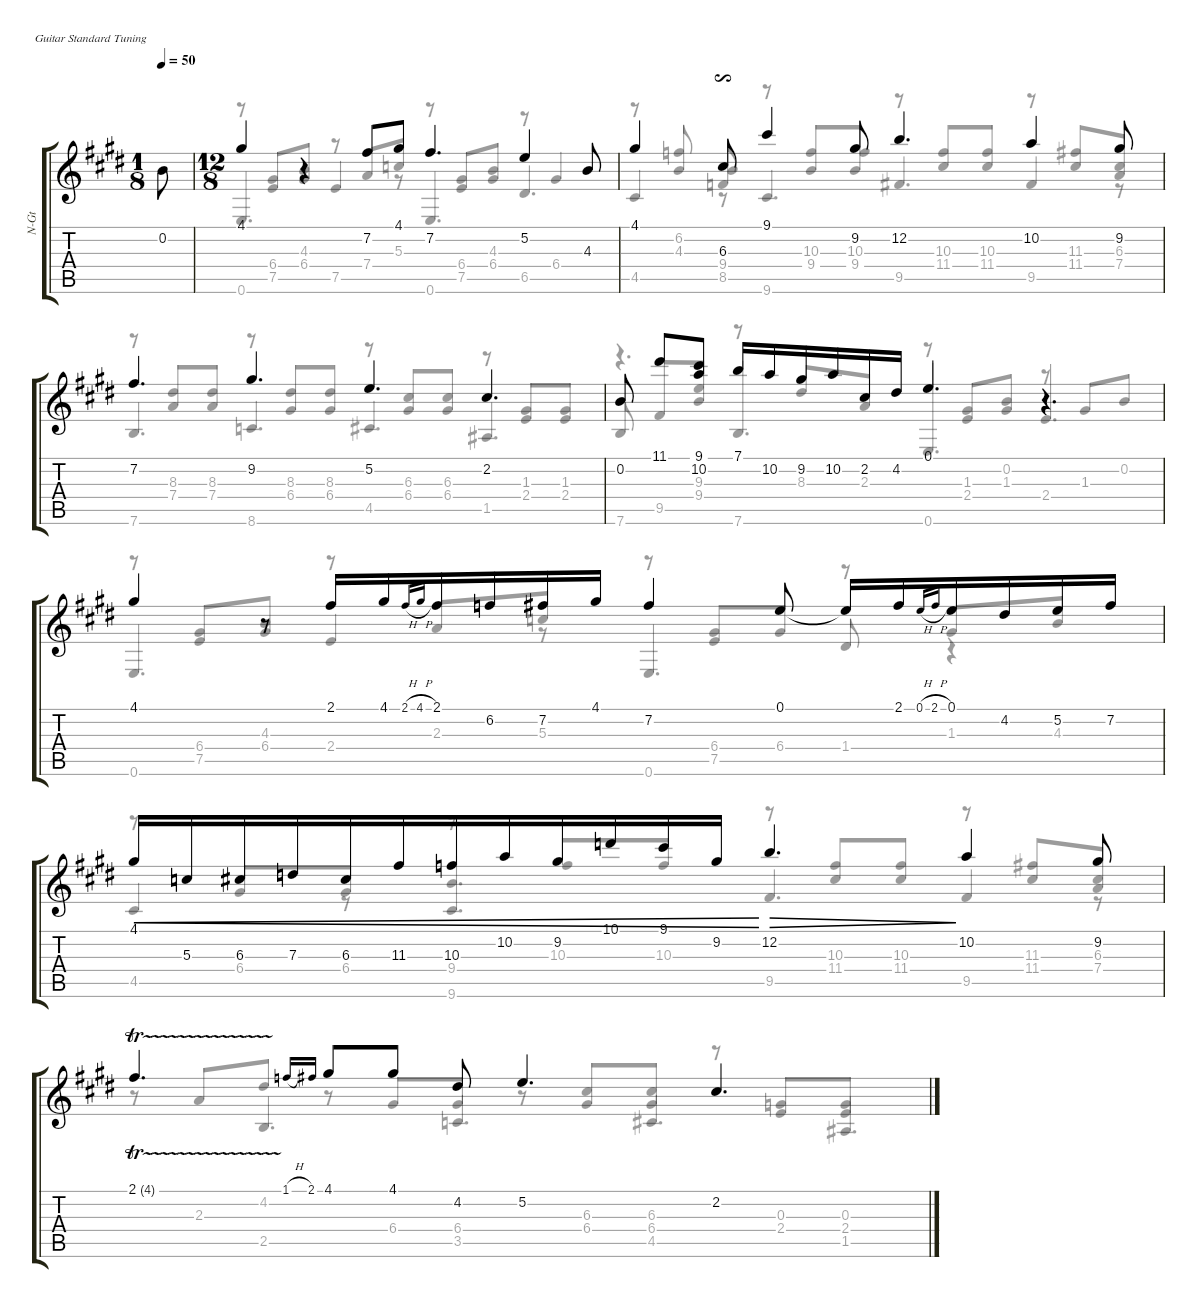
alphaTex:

\defaultSystemsLayout 4
\hideDynamics
\bracketExtendMode groupsimilarinstruments
\otherSystemsTrackNameOrientation horizontal
\defaultBarNumberDisplay Hide
\track ("Nylon Guitar" "N-Gt") {instrument acousticguitarnylon}
\staff {score tabs}
\tuning (E4 B3 G3 D3 A2 E2)
\voice
\ts (1 8)
\beaming (8 1)
\tempo 50
\clef g2
\scale
0.27741
\ks e
0.2.8{dy mf instrument acousticguitarnylon} |
\ts (12 8)
\beaming (8 3 3 3 3)
\scale
1.72259 4.1.4 r.4 7.2.8 4.1.8 7.2.4{d} 5.2.4 4.3.8 |
\scale
1.33033 4.1.4 6.3{iturn}.8 9.1.4 9.2.8 12.2.4{d} 10.2.4 9.2.8 |
\scale
0.978821 7.2.4{d} 9.2.4{d} 5.2.4{d} 2.2.4{d} |
\scale
1.02118 0.2.8{beam split} 11.1.8 (9.1 10.2).8 7.1.16 10.2.16 9.2.16 10.2.16 2.2.16 4.2.16 0.1.4{d} r.4{d} |
4.1.4 r.8 2.1.16 4.1.16 2.1{h}.16{gr onbeat} 4.1{h}.16{gr onbeat} 2.1.16{beam merge} 6.2.16 7.2.16 4.1.16 7.2.4 0.1.8 0.1{t}.16 2.1.16 0.1{h}.16{gr onbeat} 2.1{h}.16{gr onbeat} 0.1.16{beam merge} 4.2.16 5.2.16 7.2.16 |
\scale
0.830096 4.1.16{cre} 5.3.16{cre beam merge} 6.3.16{cre} 7.3.16{cre beam merge} 6.3.16{cre} 11.3.16{cre beam merge} 10.3.16{cre beam merge} 10.2.16{cre beam merge} 9.2.16{cre beam merge} 10.1.16{cre beam merge} 9.1.16{cre} 9.2.16{cre} 12.2.4{d dec} 10.2.4 9.2.8 |
\scale
1.08929 2.1{tr (4 16)}.4{d} 1.1{h}.16{gr onbeat} 2.1.16{gr onbeat} 4.1.8 4.1.8{beam split} 4.2.8 5.2.4{d} 2.2.4{d}
\voice
\clef g2
\ottava regular
\simile none
\scale
0.27741
\ks e
|
\scale
1.72259 r.8{beam invert} (7.5 6.4).8{beam invert} (6.4 4.3).8 r.8 7.4.8{beam invert} 5.3.8 r.8{beam invert} (7.5 6.4).8{beam invert} (4.3 6.4).8 r.8{beam invert} 6.4.4{beam invert} |
\scale
1.33033 r.8{beam invert} (4.3 6.2).8{beam invert beam split} (9.4 8.5).8{beam invert} r.8{beam invert} (9.4 10.3).8{beam invert} (10.3 9.4).8 r.8{beam invert} (11.4 10.3).8{beam invert} (10.3 11.4).8 r.8{beam invert} (11.4 11.3).8{beam invert beam merge} (7.4 6.3).8 |
\scale
0.978821 r.8{beam invert} (7.4 8.3).8 (8.3 7.4).8{beam invert} r.8{beam invert} (6.4 8.3).8 (6.4 8.3).8{beam invert} r.8{beam invert} (6.4 6.3).8 (6.3 6.4).8{beam invert} r.8{beam invert} (2.4 1.3).8 (1.3 2.4).8{beam invert} |
\scale
1.02118 r.4{d beam invert} r.8{beam split} 8.3.8{beam invert beam merge} 2.3.8 r.8{beam invert} (1.3 2.4).8{beam invert} (1.3 0.2).8{beam invert} r.8 1.3.8{beam invert} 0.2.8{beam invert} |
r.8 (6.4 7.5).8{beam invert} (6.4 4.3).8{beam invert} r.8 2.3.8{beam invert} 5.3.8 r.8{beam invert} (6.4 7.5).8{beam invert} 6.4.8 r.8{beam invert} 1.3.8{beam invert} 4.3.8 |
\scale
0.830096 r.8{beam invert} 6.4.8{beam invert} 6.4.8 r.8{beam invert beam split} 10.3.8{beam invert} 10.3.8 r.8{beam invert} (10.3 11.4).8 (10.3 11.4).8{beam invert} r.8{beam invert} (11.4 11.3).8 (7.4 6.3).8{beam invert} |
\scale
1.08929 r.8{beam invert} 2.3.8 4.2.8{beam invert} r.8{beam invert} 6.4.8 6.4.8{beam invert} r.8{beam invert} (6.4 6.3).8 (6.3 6.4).8{beam invert} r.8 (2.4 0.3).8{beam invert} (0.3 2.4).8{beam invert}
\voice
\clef g2
\ottava regular
\simile none
\scale
0.27741
\ks e
|
\scale
1.72259 |
\scale
1.33033 |
\scale
0.978821 |
\scale
1.02118 |
|
\scale
0.830096 |
\scale
1.08929
\voice
\clef g2
\ottava regular
\simile none
\scale
0.27741
\ks e
|
\scale
1.72259 0.6.4{d beam invert} 7.5.4{beam invert} r.8{beam invert} 0.6.4{d beam invert} 6.5.4{d beam invert} |
\scale
1.33033 4.5.4{beam invert} r.8{beam invert} 9.6.4{d beam invert} 9.5.4{d beam invert} 9.5.4{beam invert} r.8{beam invert} |
\scale
0.978821 7.6.4{d beam invert} 8.6.4{d beam invert} 4.5.4{d beam invert} 1.5.4{d beam invert} |
\scale
1.02118 7.6.8{beam invert beam split} 9.5.8{beam invert beam merge} (9.4 9.3).8{beam merge} 7.6.4{d beam invert beam merge} 0.6.4{d beam invert beam merge} 2.4.4{d beam invert} |
0.6.4{d beam invert} 2.4.4{beam invert} r.8{beam invert} 0.6.4{d beam invert} 1.4.8{beam invert} r.4{beam invert} |
\scale
0.830096 4.5.4{beam invert} r.8{beam invert} (9.6 9.4).4{d} 9.5.4{d beam invert} 9.5.4{beam invert} r.8{beam invert} |
\scale
1.08929 2.5.4{d beam invert} 3.5.4{d beam invert} 4.5.4{d beam invert} 1.5.4{d beam invert}
